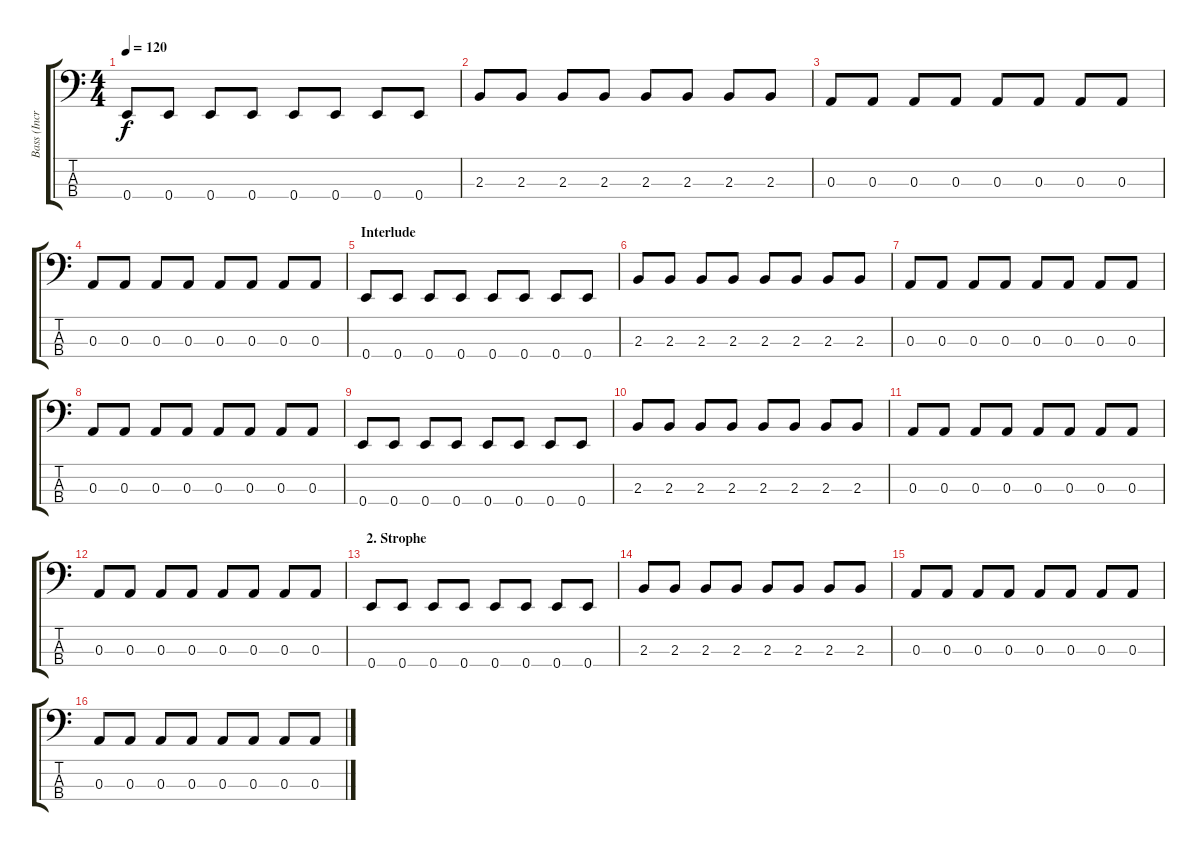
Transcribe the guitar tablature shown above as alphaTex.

\track ("Bass (Incredible)" "Bass (Incr") {instrument electricbassfinger}
\staff {score tabs}
\tuning (G2 D2 A1 E1) {hide}
\ts (4 4)
\tempo 120
\clef f4
\ks c
0.4.8{dy f} 0.4.8 0.4.8 0.4.8 0.4.8 0.4.8 0.4.8 0.4.8 |
2.3.8 2.3.8 2.3.8 2.3.8 2.3.8 2.3.8 2.3.8 2.3.8 |
0.3.8 0.3.8 0.3.8 0.3.8 0.3.8 0.3.8 0.3.8 0.3.8 |
0.3.8 0.3.8 0.3.8 0.3.8 0.3.8 0.3.8 0.3.8 0.3.8 |
\section ("" "Interlude")
0.4.8 0.4.8 0.4.8 0.4.8 0.4.8 0.4.8 0.4.8 0.4.8 |
2.3.8 2.3.8 2.3.8 2.3.8 2.3.8 2.3.8 2.3.8 2.3.8 |
0.3.8 0.3.8 0.3.8 0.3.8 0.3.8 0.3.8 0.3.8 0.3.8 |
0.3.8 0.3.8 0.3.8 0.3.8 0.3.8 0.3.8 0.3.8 0.3.8 |
0.4.8 0.4.8 0.4.8 0.4.8 0.4.8 0.4.8 0.4.8 0.4.8 |
2.3.8 2.3.8 2.3.8 2.3.8 2.3.8 2.3.8 2.3.8 2.3.8 |
0.3.8 0.3.8 0.3.8 0.3.8 0.3.8 0.3.8 0.3.8 0.3.8 |
0.3.8 0.3.8 0.3.8 0.3.8 0.3.8 0.3.8 0.3.8 0.3.8 |
\section ("" "2. Strophe")
0.4.8 0.4.8 0.4.8 0.4.8 0.4.8 0.4.8 0.4.8 0.4.8 |
2.3.8 2.3.8 2.3.8 2.3.8 2.3.8 2.3.8 2.3.8 2.3.8 |
0.3.8 0.3.8 0.3.8 0.3.8 0.3.8 0.3.8 0.3.8 0.3.8 |
0.3.8 0.3.8 0.3.8 0.3.8 0.3.8 0.3.8 0.3.8 0.3.8
